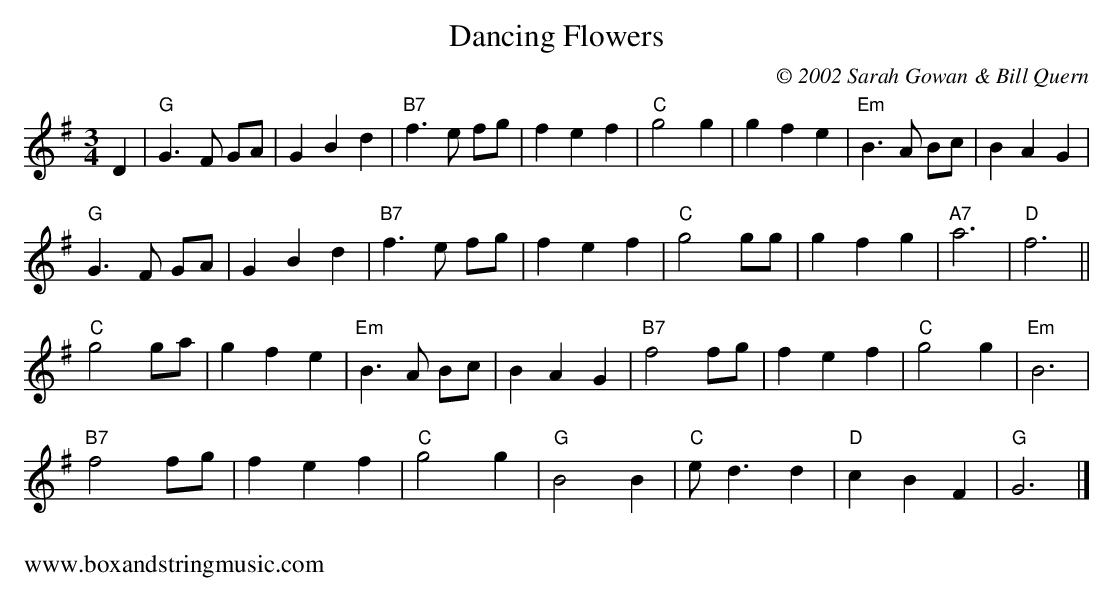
X:1
T:Dancing Flowers
C:© 2002 Sarah Gowan & Bill Quern
M:3/4
L:1/8
K:G
D2 |"G"G3 F GA |G2 B2 d2 |"B7"f3 e fg |f2 e2 f2|"C"g4 g2 |g2 f2 e2 |"Em"B3 A Bc |B2 A2 G2 |
"G"G3 F GA |G2 B2 d2 |"B7"f3 e fg |f2 e2 f2 |"C"g4 gg |g2 f2 g2 |"A7"a6 |"D"f6 ||
"C"g4 ga |g2 f2 e2 |"Em"B3 A Bc |B2 A2 G2 |"B7"f4 fg |f2 e2 f2 |"C"g4 g2 |"Em"B6 |
"B7"f4 fg |f2 e2 f2 |"C"g4 g2 |"G"B4 B2 |"C"e d3 d2 |"D"c2 B2 F2 |"G"G6 |]
